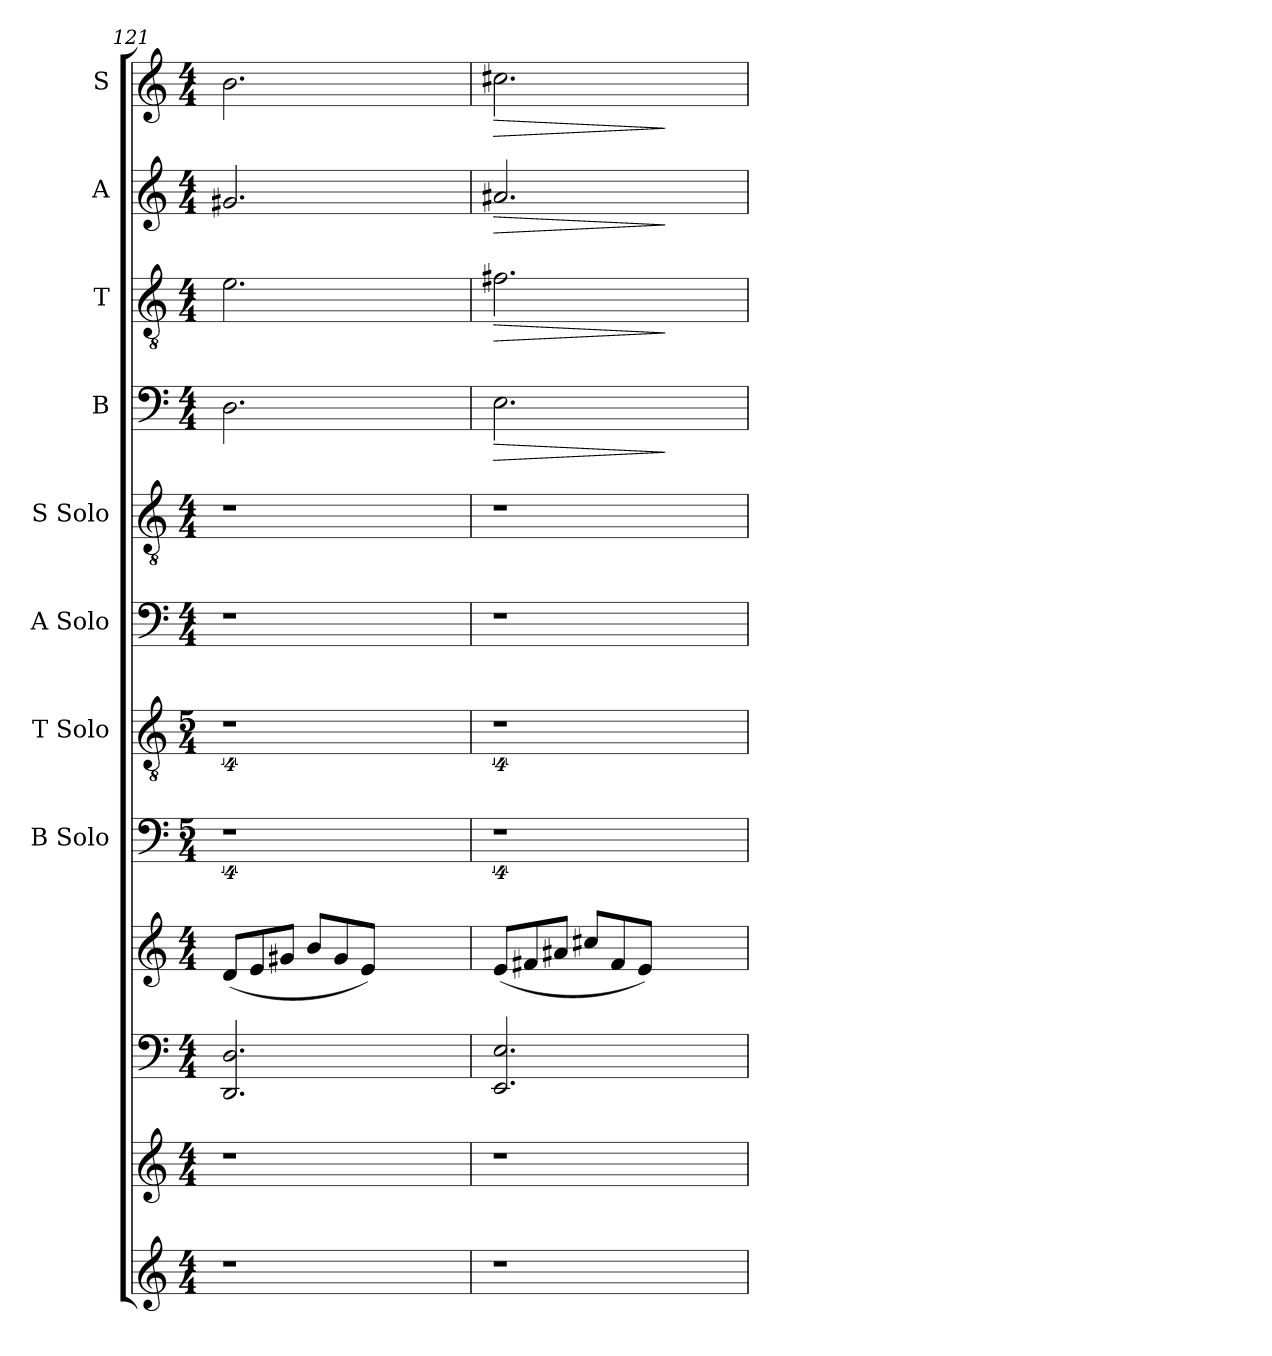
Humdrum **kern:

**kern	**kern	**kern	**kern	**kern	**kern	**kern	**kern	**kern	**text	**dynam	**kern	**text	**dynam	**kern	**text	**dynam	**kern	**text	**dynam
*part12	*part11	*part10	*part9	*part8	*part7	*part6	*part5	*part4	*part4	*part4	*part3	*part3	*part3	*part2	*part2	*part2	*part1	*part1	*part1
*staff12	*staff11	*staff10	*staff9	*staff8	*staff7	*staff6	*staff5	*staff4	*staff4	*staff4	*staff3	*staff3	*staff3	*staff2	*staff2	*staff2	*staff1	*staff1	*staff1
*	*	*	*	*I"B Solo	*I"T Solo	*I"A Solo	*I"S Solo	*I"B	*	*	*I"T	*	*	*I"A	*	*	*I"S	*	*
*clefG2	*clefG2	*clefF4	*clefG2	*clefF4	*clefGv2	*clefF4	*clefGv2	*clefF4	*	*	*clefGv2	*	*	*clefG2	*	*	*clefG2	*	*
*k[]	*k[]	*k[]	*k[]	*k[]	*k[]	*k[]	*k[]	*k[]	*	*	*k[]	*	*	*k[]	*	*	*k[]	*	*
*C:	*C:	*C:	*C:	*C:	*C:	*C:	*C:	*C:	*	*	*C:	*	*	*C:	*	*	*C:	*	*
*M4/4	*M4/4	*M4/4	*M4/4	*M5/4	*M5/4	*M4/4	*M4/4	*M4/4	*	*	*M4/4	*	*	*M4/4	*	*	*M4/4	*	*
=121	=121	=121	=121	=121	=121	=121	=121	=121	=121	=121	=121	=121	=121	=121	=121	=121	=121	=121	=121
1r	1r	2.DD/ 2.D/	(<8d/L	4%5r	4%5r	1r	1r	2.D\	.	.	2.e\	.	.	2.g#X/	.	.	2.b\	.	.
.	.	.	8e/	.	.	.	.	.	.	.	.	.	.	.	.	.	.	.	.
.	.	.	8g#X/J	.	.	.	.	.	.	.	.	.	.	.	.	.	.	.	.
.	.	.	8b/L	.	.	.	.	.	.	.	.	.	.	.	.	.	.	.	.
.	.	.	8g#/	.	.	.	.	.	.	.	.	.	.	.	.	.	.	.	.
.	.	.	8e/J)	.	.	.	.	.	.	.	.	.	.	.	.	.	.	.	.
.	.	2ryy	2ryy	.	.	.	.	2ryy	.	.	2ryy	.	.	2ryy	.	.	2ryy	.	.
4ryy	4ryy	.	.	.	.	4ryy	4ryy	.	.	.	.	.	.	.	.	.	.	.	.
=122	=122	=122	=122	=122	=122	=122	=122	=122	=122	=122	=122	=122	=122	=122	=122	=122	=122	=122	=122
!	!	!	!	!	!	!	!	!	!	!LO:HP:b	!	!	!LO:HP:b	!	!	!LO:HP:b	!	!	!LO:HP:b
1r	1r	2.EE/ 2.E/	(<8e/L	4%5r	4%5r	1r	1r	2.E\	.	>	2.f#X\	.	>	2.a#X/	.	>	2.cc#X\	.	>
.	.	.	8f#X/	.	.	.	.	.	.	.	.	.	.	.	.	.	.	.	.
.	.	.	8a#X/J	.	.	.	.	.	.	.	.	.	.	.	.	.	.	.	.
.	.	.	8cc#X/L	.	.	.	.	.	.	.	.	.	.	.	.	.	.	.	.
.	.	.	8f#/	.	.	.	.	.	.	.	.	.	.	.	.	.	.	.	.
.	.	.	8e/J)	.	.	.	.	.	.	.	.	.	.	.	.	.	.	.	.
.	.	2ryy	2ryy	.	.	.	.	2ryy	.	]	2ryy	.	]	2ryy	.	]	2ryy	.	]
4ryy	4ryy	.	.	.	.	4ryy	4ryy	.	.	.	.	.	.	.	.	.	.	.	.
=	=	=	=	=	=	=	=	=	=	=	=	=	=	=	=	=	=	=	=
*-	*-	*-	*-	*-	*-	*-	*-	*-	*-	*-	*-	*-	*-	*-	*-	*-	*-	*-	*-
